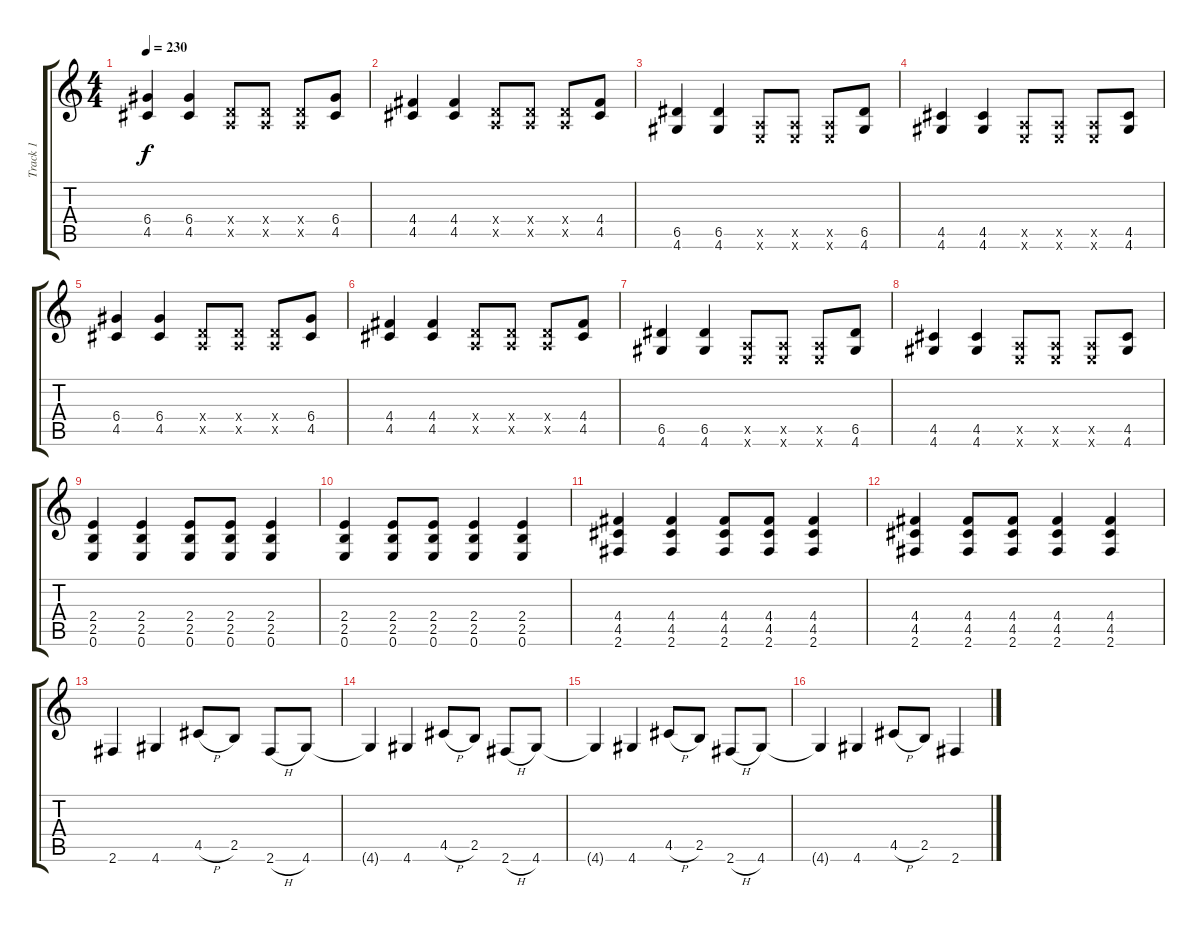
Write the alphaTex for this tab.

\track ("Track 1" "Track 1") {instrument distortionguitar}
\staff {score tabs}
\tuning (E4 B3 G3 D3 A2 E2) {hide}
\ts (4 4)
\tempo 230
\clef g2
\ks c
(6.4 4.5).4{dy f} (6.4 4.5).4 (0.4{x} 0.5{x}).8 (0.4{x} 0.5{x}).8 (0.4{x} 0.5{x}).8 (6.4 4.5).8 |
(4.4 4.5).4 (4.4 4.5).4 (0.4{x} 0.5{x}).8 (0.4{x} 0.5{x}).8 (0.4{x} 0.5{x}).8 (4.4 4.5).8 |
(6.5 4.6).4 (6.5 4.6).4 (0.5{x} 0.6{x}).8 (0.5{x} 0.6{x}).8 (0.5{x} 0.6{x}).8 (6.5 4.6).8 |
(4.5 4.6).4 (4.5 4.6).4 (0.5{x} 0.6{x}).8 (0.5{x} 0.6{x}).8 (0.5{x} 0.6{x}).8 (4.5 4.6).8 |
(6.4 4.5).4 (6.4 4.5).4 (0.4{x} 0.5{x}).8 (0.4{x} 0.5{x}).8 (0.4{x} 0.5{x}).8 (6.4 4.5).8 |
(4.4 4.5).4 (4.4 4.5).4 (0.4{x} 0.5{x}).8 (0.4{x} 0.5{x}).8 (0.4{x} 0.5{x}).8 (4.4 4.5).8 |
(6.5 4.6).4 (6.5 4.6).4 (0.5{x} 0.6{x}).8 (0.5{x} 0.6{x}).8 (0.5{x} 0.6{x}).8 (6.5 4.6).8 |
(4.5 4.6).4 (4.5 4.6).4 (0.5{x} 0.6{x}).8 (0.5{x} 0.6{x}).8 (0.5{x} 0.6{x}).8 (4.5 4.6).8 |
(2.4 2.5 0.6).4 (2.4 2.5 0.6).4 (2.4 2.5 0.6).8 (2.4 2.5 0.6).8 (2.4 2.5 0.6).4 |
(2.4 2.5 0.6).4 (2.4 2.5 0.6).8 (2.4 2.5 0.6).8 (2.4 2.5 0.6).4 (2.4 2.5 0.6).4 |
(4.4 4.5 2.6).4 (4.4 4.5 2.6).4 (4.4 4.5 2.6).8 (4.4 4.5 2.6).8 (4.4 4.5 2.6).4 |
(4.4 4.5 2.6).4 (4.4 4.5 2.6).8 (4.4 4.5 2.6).8 (4.4 4.5 2.6).4 (4.4 4.5 2.6).4 |
2.6.4 4.6.4 4.5{h}.8 2.5.8 2.6{h}.8 4.6.8 |
4.6{t}.4 4.6.4 4.5{h}.8 2.5.8 2.6{h}.8 4.6.8 |
4.6{t}.4 4.6.4 4.5{h}.8 2.5.8 2.6{h}.8 4.6.8 |
4.6{t}.4 4.6.4 4.5{h}.8 2.5.8 2.6.4
